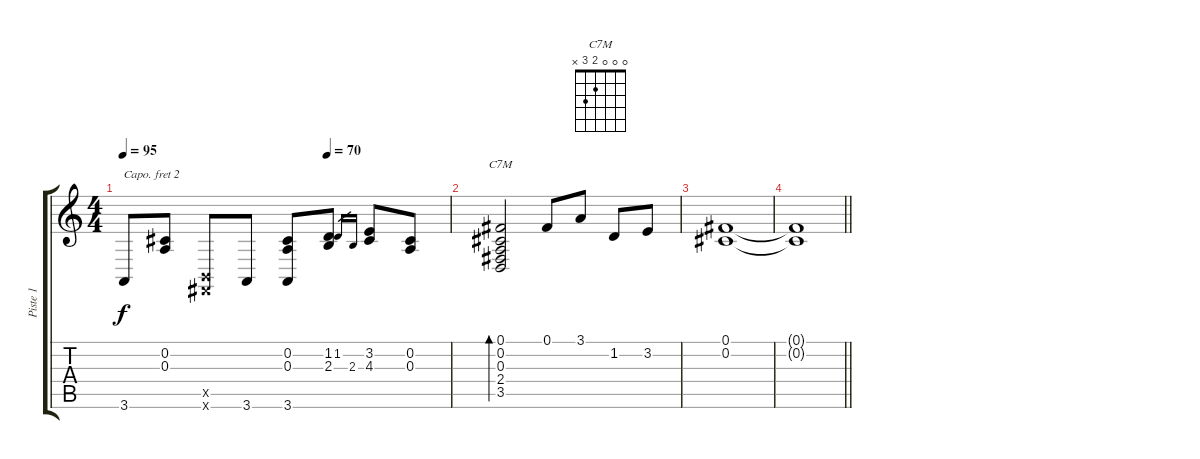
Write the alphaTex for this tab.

\track ("Piste 1" "Piste 1") {instrument acousticgrandpiano}
\staff {score tabs}
\capo 2
\tuning (E4 B3 G3 D3 A2 E2) {hide}
\chord ("C7M" 0 0 0 2 3 x)
\ts (4 4)
\tempo 95
\tempo (70 0.625)
\clef g2
\ks c
3.6.8{dy f} (0.2 0.3).8 (0.5{x} 0.6{x}).8 3.6.8 (0.2 0.3 3.6).8 (1.2 2.3).8 1.2.16{gr} 2.3.16{gr} (3.2 4.3).8 (0.2 0.3).8 |
(0.1 0.2 0.3 2.4 3.5).2{bd 60 ch "C7M"} 0.1.8 3.1.8 1.2.8 3.2.8 |
(0.1 0.2).1 |
\barLineRight lightlight
(0.1{t} 0.2{t}).1
